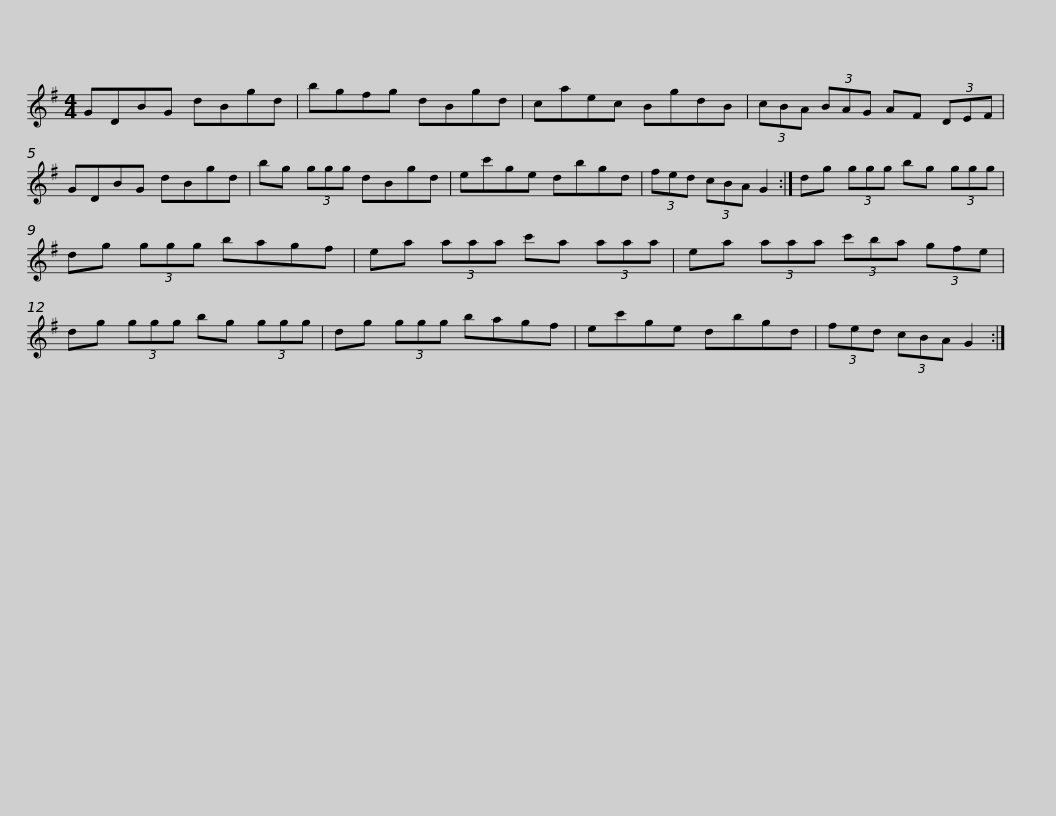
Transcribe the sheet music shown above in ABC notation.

X:1
L:1/8
M:4/4
I:linebreak $
K:G
V:1 treble
V:1
 GDBG dBgd | bgfg dBgd | caec BgdB | (3cBA (3BAG AF (3DEF | GDBG dBgd |$ %5
 bg (3ggg dBgd | ec'ge dbgd | (3fed (3cBA G2 :| dg (3ggg bg (3ggg | dg (3ggg bagf |$ %10
 ea (3aaa c'a (3aaa | ea (3aaa (3c'ba (3gfe | dg (3ggg bg (3ggg | dg (3ggg bagf |$ ec'ge dbgd | %15
 (3fed (3cBA G2 :| %16
